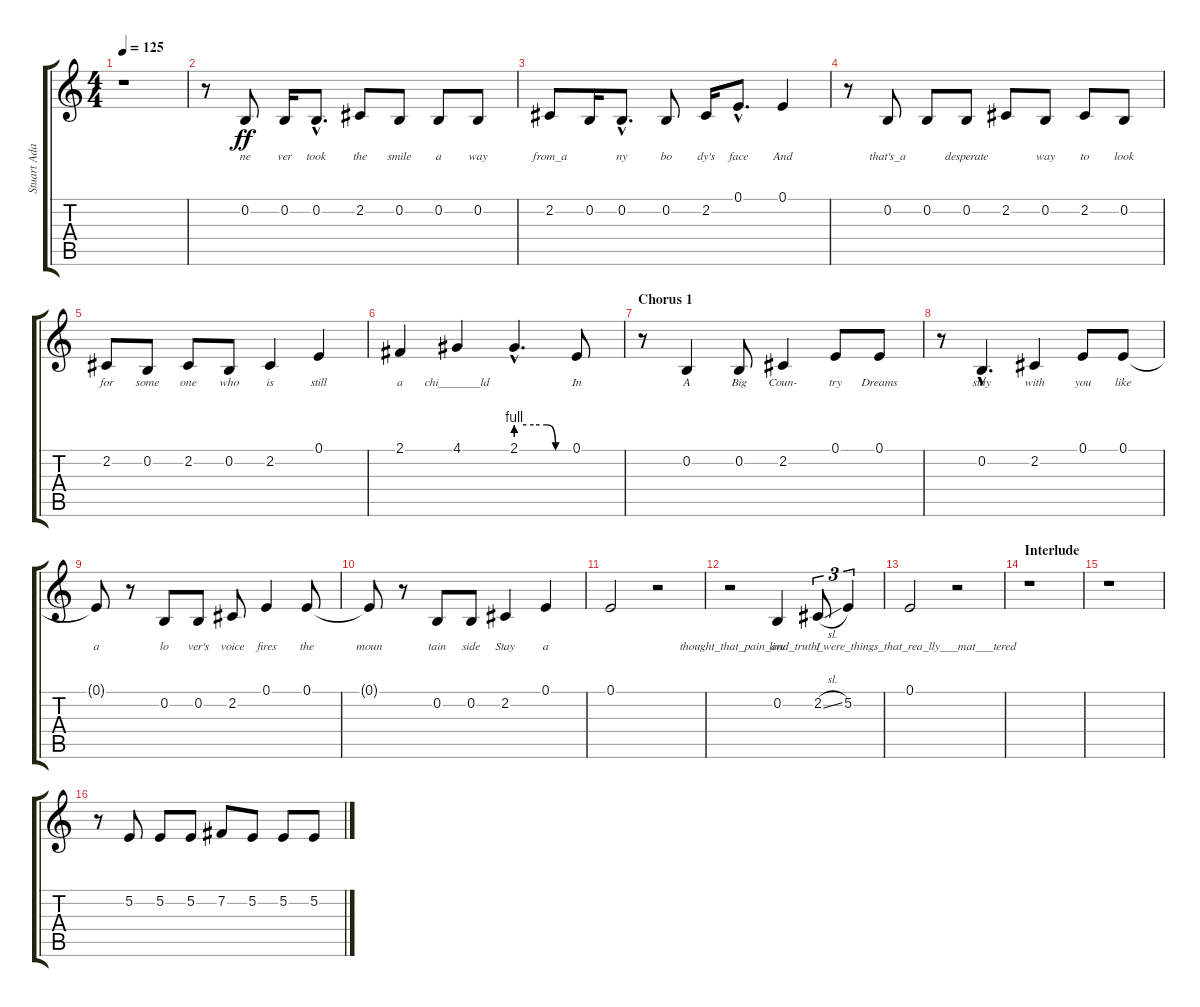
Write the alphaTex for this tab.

\track ("Stuart Adamson" "Stuart Ada") {instrument lead8bassandlead}
\staff {score tabs}
\tuning (E4 B3 G3 D3 A2 E2) {hide}
\ts (4 4)
\tempo 125
\clef g2
\ks c
r.1{dy ff} |
r.8 0.2.8{lyrics (0 "ne") lyrics (1 "") lyrics (2 "") lyrics (3 "") lyrics (4 "")} 0.2.16{lyrics (0 "ver") lyrics (1 "") lyrics (2 "") lyrics (3 "") lyrics (4 "")} 0.2{hac}.8{d lyrics (0 "took") lyrics (1 "") lyrics (2 "") lyrics (3 "") lyrics (4 "")} 2.2.8{lyrics (0 "the") lyrics (1 "") lyrics (2 "") lyrics (3 "") lyrics (4 "")} 0.2.8{lyrics (0 "smile") lyrics (1 "") lyrics (2 "") lyrics (3 "") lyrics (4 "")} 0.2.8{lyrics (0 "a") lyrics (1 "") lyrics (2 "") lyrics (3 "") lyrics (4 "")} 0.2.8{lyrics (0 "way") lyrics (1 "") lyrics (2 "") lyrics (3 "") lyrics (4 "")} |
2.2.8{lyrics (0 "from_a") lyrics (1 "") lyrics (2 "") lyrics (3 "") lyrics (4 "")} 0.2.16{lyrics (0 "") lyrics (1 "") lyrics (2 "") lyrics (3 "") lyrics (4 "")} 0.2{hac}.8{d lyrics (0 "ny") lyrics (1 "") lyrics (2 "") lyrics (3 "") lyrics (4 "")} 0.2.8{lyrics (0 "bo") lyrics (1 "") lyrics (2 "") lyrics (3 "") lyrics (4 "")} 2.2.16{lyrics (0 "dy's") lyrics (1 "") lyrics (2 "") lyrics (3 "") lyrics (4 "")} 0.1{hac}.8{d lyrics (0 "face") lyrics (1 "") lyrics (2 "") lyrics (3 "") lyrics (4 "")} 0.1.4{lyrics (0 "And") lyrics (1 "") lyrics (2 "") lyrics (3 "") lyrics (4 "")} |
r.8 0.2.8{lyrics (0 "that's_a") lyrics (1 "") lyrics (2 "") lyrics (3 "") lyrics (4 "")} 0.2.8{lyrics (0 "") lyrics (1 "") lyrics (2 "") lyrics (3 "") lyrics (4 "")} 0.2.8{lyrics (0 "desperate") lyrics (1 "") lyrics (2 "") lyrics (3 "") lyrics (4 "")} 2.2.8{lyrics (0 "") lyrics (1 "") lyrics (2 "") lyrics (3 "") lyrics (4 "")} 0.2.8{lyrics (0 "way") lyrics (1 "") lyrics (2 "") lyrics (3 "") lyrics (4 "")} 2.2.8{lyrics (0 "to") lyrics (1 "") lyrics (2 "") lyrics (3 "") lyrics (4 "")} 0.2.8{lyrics (0 "look") lyrics (1 "") lyrics (2 "") lyrics (3 "") lyrics (4 "")} |
2.2.8{lyrics (0 "for") lyrics (1 "") lyrics (2 "") lyrics (3 "") lyrics (4 "")} 0.2.8{lyrics (0 "some") lyrics (1 "") lyrics (2 "") lyrics (3 "") lyrics (4 "")} 2.2.8{lyrics (0 "one") lyrics (1 "") lyrics (2 "") lyrics (3 "") lyrics (4 "")} 0.2.8{lyrics (0 "who") lyrics (1 "") lyrics (2 "") lyrics (3 "") lyrics (4 "")} 2.2.4{lyrics (0 "is") lyrics (1 "") lyrics (2 "") lyrics (3 "") lyrics (4 "")} 0.1.4{lyrics (0 "still") lyrics (1 "") lyrics (2 "") lyrics (3 "") lyrics (4 "")} |
2.1.4{lyrics (0 "a") lyrics (1 "") lyrics (2 "") lyrics (3 "") lyrics (4 "")} 4.1.4{lyrics (0 "chi_______ld") lyrics (1 "") lyrics (2 "") lyrics (3 "") lyrics (4 "")} 2.1{be (custom 0 4 20 4 35 4 45 0 60 0) hac}.4{d lyrics (0 "") lyrics (1 "") lyrics (2 "") lyrics (3 "") lyrics (4 "")} 0.1.8{lyrics (0 "In") lyrics (1 "") lyrics (2 "") lyrics (3 "") lyrics (4 "")} |
\section ("" "Chorus 1")
r.8 0.2.4{lyrics (0 "A") lyrics (1 "") lyrics (2 "") lyrics (3 "") lyrics (4 "")} 0.2.8{lyrics (0 "Big") lyrics (1 "") lyrics (2 "") lyrics (3 "") lyrics (4 "")} 2.2.4{lyrics (0 "Coun-") lyrics (1 "") lyrics (2 "") lyrics (3 "") lyrics (4 "")} 0.1.8{lyrics (0 "try") lyrics (1 "") lyrics (2 "") lyrics (3 "") lyrics (4 "")} 0.1.8{lyrics (0 "Dreams") lyrics (1 "") lyrics (2 "") lyrics (3 "") lyrics (4 "")} |
r.8 0.2{hac}.4{d lyrics (0 "stay") lyrics (1 "") lyrics (2 "") lyrics (3 "") lyrics (4 "")} 2.2.4{lyrics (0 "with") lyrics (1 "") lyrics (2 "") lyrics (3 "") lyrics (4 "")} 0.1.8{lyrics (0 "you") lyrics (1 "") lyrics (2 "") lyrics (3 "") lyrics (4 "")} 0.1.8{lyrics (0 "like") lyrics (1 "") lyrics (2 "") lyrics (3 "") lyrics (4 "")} |
0.1{t}.8{lyrics (0 "a") lyrics (1 "") lyrics (2 "") lyrics (3 "") lyrics (4 "")} r.8 0.2.8{lyrics (0 "lo") lyrics (1 "") lyrics (2 "") lyrics (3 "") lyrics (4 "")} 0.2.8{lyrics (0 "ver's") lyrics (1 "") lyrics (2 "") lyrics (3 "") lyrics (4 "")} 2.2.8{lyrics (0 "voice") lyrics (1 "") lyrics (2 "") lyrics (3 "") lyrics (4 "")} 0.1.4{lyrics (0 "fires") lyrics (1 "") lyrics (2 "") lyrics (3 "") lyrics (4 "")} 0.1.8{lyrics (0 "the") lyrics (1 "") lyrics (2 "") lyrics (3 "") lyrics (4 "")} |
0.1{t}.8{lyrics (0 "moun") lyrics (1 "") lyrics (2 "") lyrics (3 "") lyrics (4 "")} r.8 0.2.8{lyrics (0 "tain") lyrics (1 "") lyrics (2 "") lyrics (3 "") lyrics (4 "")} 0.2.8{lyrics (0 "side") lyrics (1 "") lyrics (2 "") lyrics (3 "") lyrics (4 "")} 2.2.4{lyrics (0 "Stay") lyrics (1 "") lyrics (2 "") lyrics (3 "") lyrics (4 "")} 0.1.4{lyrics (0 "a") lyrics (1 "") lyrics (2 "") lyrics (3 "") lyrics (4 "")} |
0.1.2{lyrics (0 "") lyrics (1 "") lyrics (2 "") lyrics (3 "") lyrics (4 "")} r.2 |
r.2 0.2.4{lyrics (0 "live") lyrics (1 "") lyrics (2 "") lyrics (3 "") lyrics (4 "")} 2.2{sl}.8{tu (3 2) lyrics (0 "I") lyrics (1 "") lyrics (2 "") lyrics (3 "") lyrics (4 "")} 5.2.4{tu (3 2) lyrics (0 "thought_that_pain_and_truth_were_things_that_rea_lly___mat___tered") lyrics (1 "") lyrics (2 "") lyrics (3 "") lyrics (4 "")} |
0.1.2{lyrics (0 "") lyrics (1 "") lyrics (2 "") lyrics (3 "") lyrics (4 "")} r.2 |
\section ("" "Interlude")
r.1 |
r.1 |
r.8 5.2.8{lyrics (0 "") lyrics (1 "") lyrics (2 "") lyrics (3 "") lyrics (4 "")} 5.2.8{lyrics (0 "") lyrics (1 "") lyrics (2 "") lyrics (3 "") lyrics (4 "")} 5.2.8{lyrics (0 "") lyrics (1 "") lyrics (2 "") lyrics (3 "") lyrics (4 "")} 7.2.8{lyrics (0 "") lyrics (1 "") lyrics (2 "") lyrics (3 "") lyrics (4 "")} 5.2.8{lyrics (0 "") lyrics (1 "") lyrics (2 "") lyrics (3 "") lyrics (4 "")} 5.2.8{lyrics (0 "") lyrics (1 "") lyrics (2 "") lyrics (3 "") lyrics (4 "")} 5.2.8{lyrics (0 "") lyrics (1 "") lyrics (2 "") lyrics (3 "") lyrics (4 "")}
